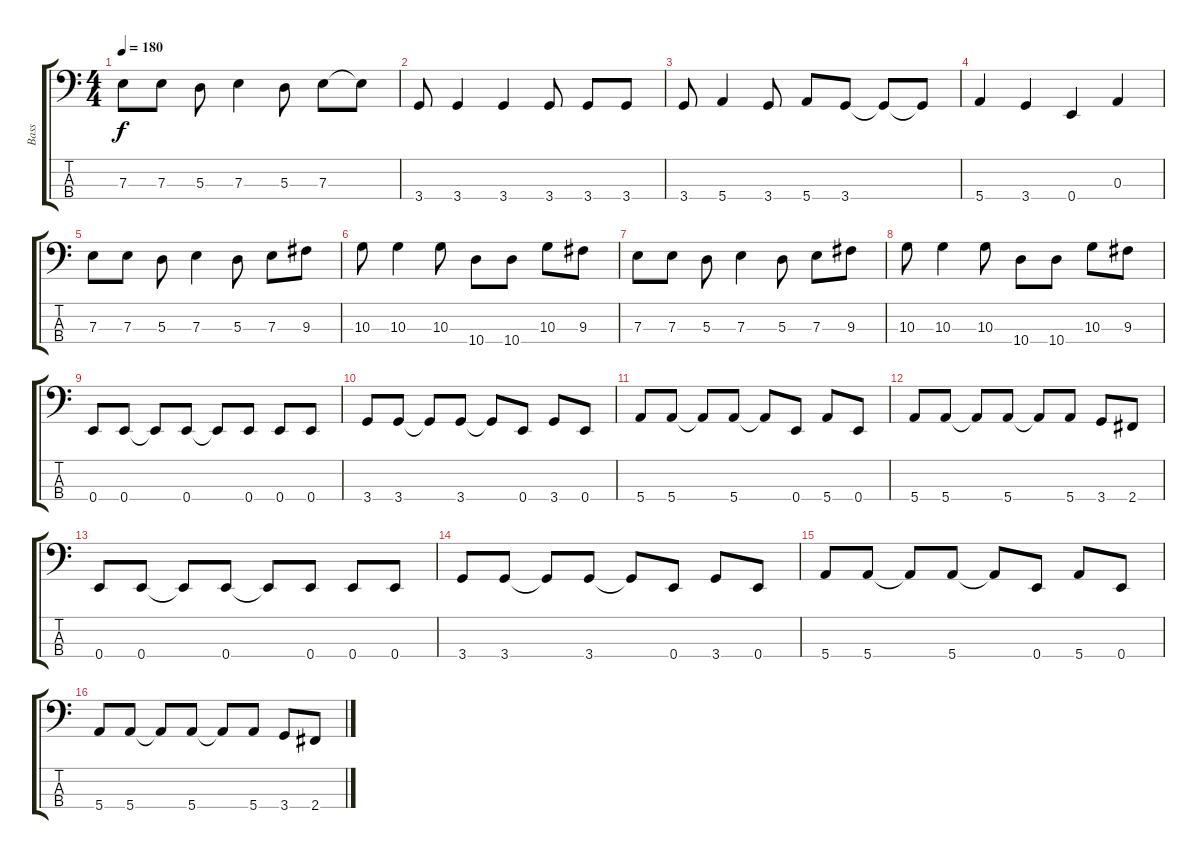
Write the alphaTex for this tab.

\track ("Bass" "Bass") {instrument electricbassfinger}
\staff {score tabs}
\tuning (G2 D2 A1 E1) {hide}
\ts (4 4)
\tempo 180
\clef f4
\ks c
7.3.8{dy f} 7.3.8 5.3.8 7.3.4 5.3.8 7.3.8 7.3{t}.8 |
3.4.8 3.4.4 3.4.4 3.4.8 3.4.8 3.4.8 |
3.4.8 5.4.4 3.4.8 5.4.8 3.4.8 3.4{t}.8 3.4{t}.8 |
5.4.4 3.4.4 0.4.4 0.3.4 |
7.3.8 7.3.8 5.3.8 7.3.4 5.3.8 7.3.8 9.3.8 |
10.3.8 10.3.4 10.3.8 10.4.8 10.4.8 10.3.8 9.3.8 |
7.3.8 7.3.8 5.3.8 7.3.4 5.3.8 7.3.8 9.3.8 |
10.3.8 10.3.4 10.3.8 10.4.8 10.4.8 10.3.8 9.3.8 |
0.4.8{volume 11} 0.4.8 0.4{t}.8 0.4.8 0.4{t}.8 0.4.8 0.4.8 0.4.8 |
3.4.8 3.4.8 3.4{t}.8 3.4.8 3.4{t}.8 0.4.8 3.4.8 0.4.8 |
5.4.8 5.4.8 5.4{t}.8 5.4.8 5.4{t}.8 0.4.8 5.4.8 0.4.8 |
5.4.8 5.4.8 5.4{t}.8 5.4.8 5.4{t}.8 5.4.8 3.4.8 2.4.8 |
0.4.8 0.4.8 0.4{t}.8 0.4.8 0.4{t}.8 0.4.8 0.4.8 0.4.8 |
3.4.8 3.4.8 3.4{t}.8 3.4.8 3.4{t}.8 0.4.8 3.4.8 0.4.8 |
5.4.8 5.4.8 5.4{t}.8 5.4.8 5.4{t}.8 0.4.8 5.4.8 0.4.8 |
5.4.8 5.4.8 5.4{t}.8 5.4.8 5.4{t}.8 5.4.8 3.4.8 2.4.8
